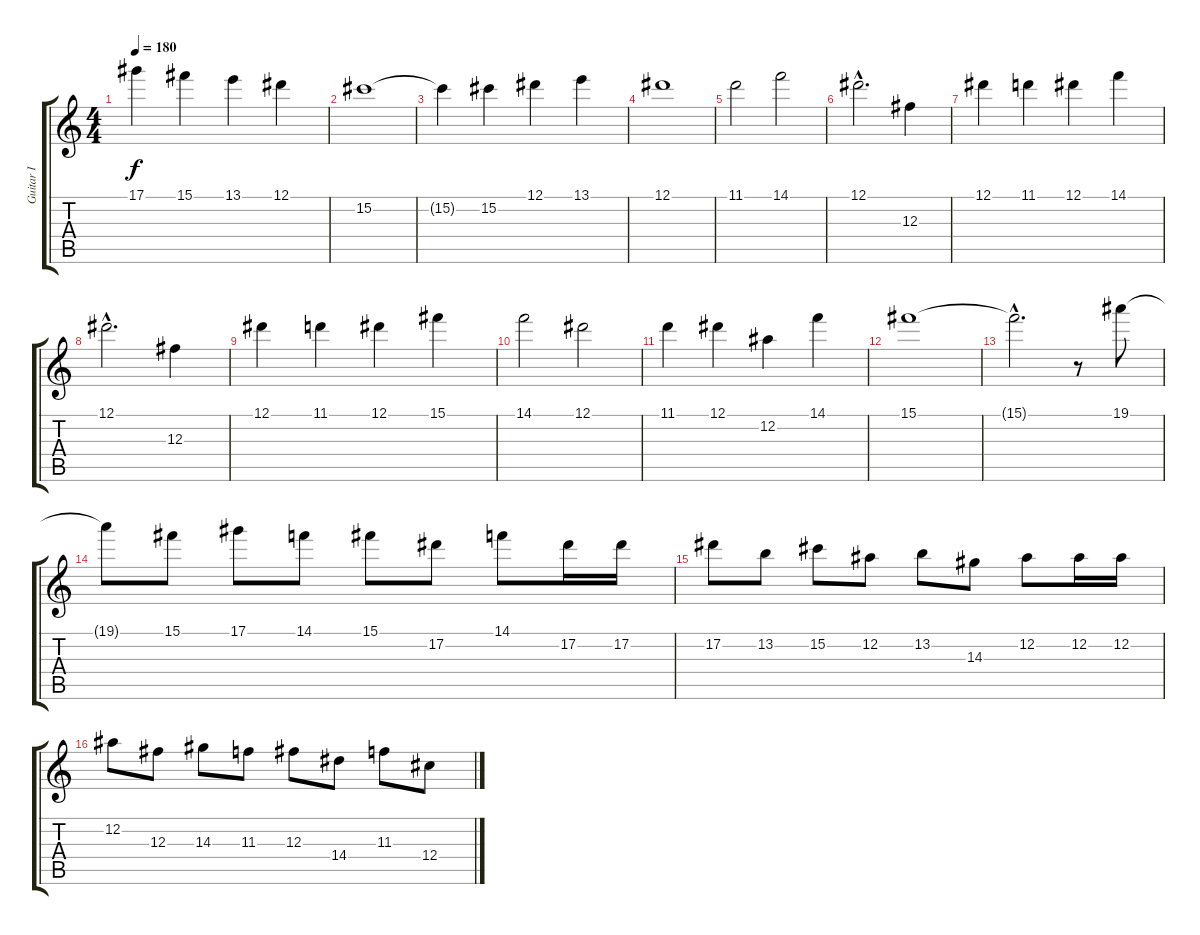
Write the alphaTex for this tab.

\track ("Guitar I" "Guitar I") {instrument distortionguitar}
\staff {score tabs}
\tuning (Eb4 Bb3 Gb3 Db3 Ab2 Db2) {hide}
\ts (4 4)
\tempo 180
\clef g2
\ks c
17.1.4{dy f} 15.1.4 13.1.4 12.1.4 |
15.2.1 |
15.2{t}.4 15.2.4 12.1.4 13.1.4 |
12.1.1 |
11.1.2 14.1.2 |
12.1{hac}.2{d} 12.3.4 |
12.1.4 11.1.4 12.1.4 14.1.4 |
12.1{hac}.2{d} 12.3.4 |
12.1.4 11.1.4 12.1.4 15.1.4 |
14.1.2 12.1.2 |
11.1.4 12.1.4 12.2.4 14.1.4 |
15.1.1 |
15.1{hac t}.2{d} r.8 19.1.8 |
19.1{t}.8 15.1.8 17.1.8 14.1.8 15.1.8 17.2.8 14.1.8 17.2.16 17.2.16 |
17.2.8 13.2.8 15.2.8 12.2.8 13.2.8 14.3.8 12.2.8 12.2.16 12.2.16 |
12.2.8 12.3.8 14.3.8 11.3.8 12.3.8 14.4.8 11.3.8 12.4.8
